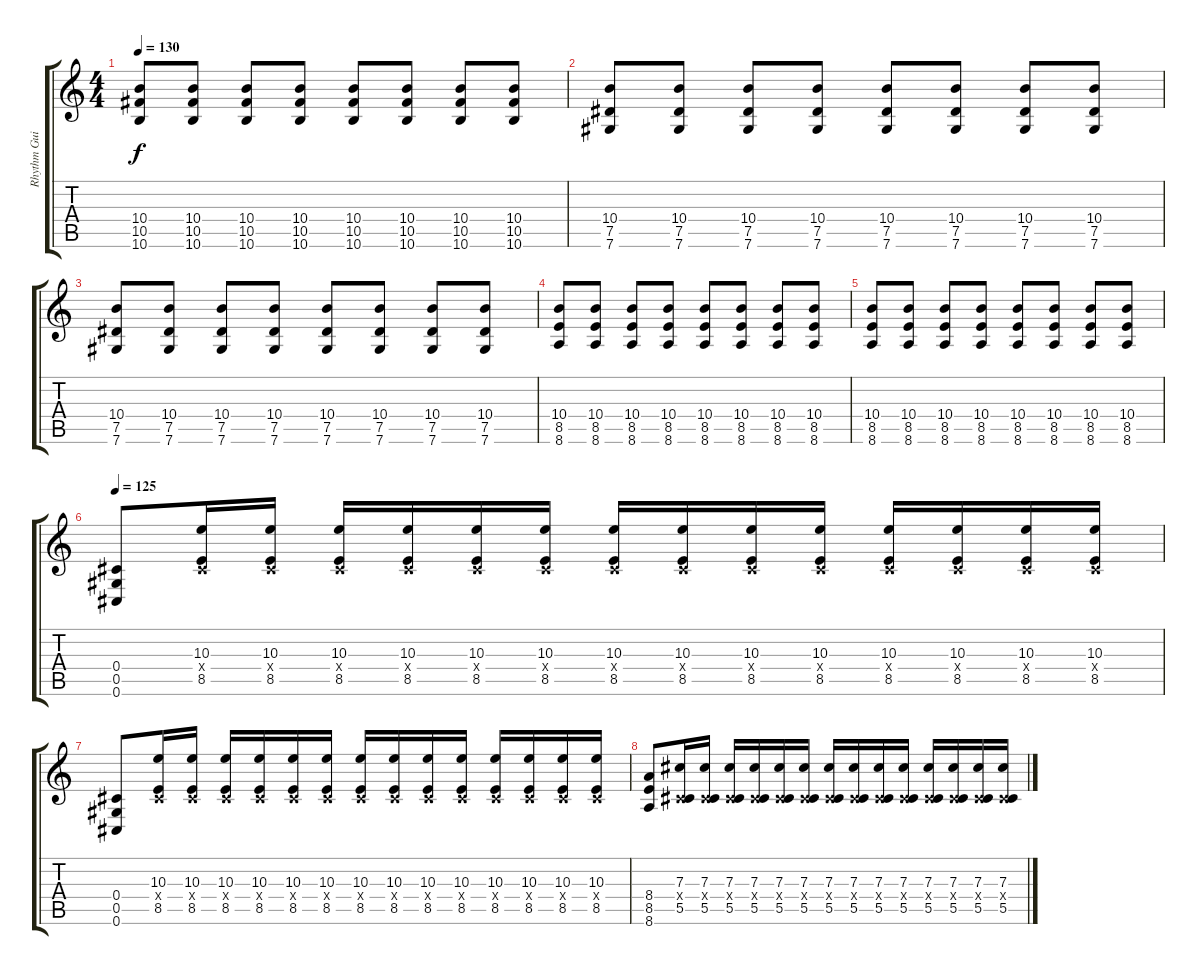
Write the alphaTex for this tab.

\track ("Rhythm Guitar - Johnny Franck" "Rhythm Gui") {instrument distortionguitar}
\staff {score tabs}
\tuning (Eb4 Bb3 Gb3 Db3 Ab2 Db2) {hide}
\ts (4 4)
\tempo 130
\clef g2
\ks c
(10.4 10.5 10.6).8{dy f} (10.4 10.5 10.6).8 (10.4 10.5 10.6).8 (10.4 10.5 10.6).8 (10.4 10.5 10.6).8 (10.4 10.5 10.6).8 (10.4 10.5 10.6).8 (10.4 10.5 10.6).8 |
(10.4 7.5 7.6).8 (10.4 7.5 7.6).8 (10.4 7.5 7.6).8 (10.4 7.5 7.6).8 (10.4 7.5 7.6).8 (10.4 7.5 7.6).8 (10.4 7.5 7.6).8 (10.4 7.5 7.6).8 |
(10.4 7.5 7.6).8 (10.4 7.5 7.6).8 (10.4 7.5 7.6).8 (10.4 7.5 7.6).8 (10.4 7.5 7.6).8 (10.4 7.5 7.6).8 (10.4 7.5 7.6).8 (10.4 7.5 7.6).8 |
(10.4 8.5 8.6).8 (10.4 8.5 8.6).8 (10.4 8.5 8.6).8 (10.4 8.5 8.6).8 (10.4 8.5 8.6).8 (10.4 8.5 8.6).8 (10.4 8.5 8.6).8 (10.4 8.5 8.6).8 |
(10.4 8.5 8.6).8 (10.4 8.5 8.6).8 (10.4 8.5 8.6).8 (10.4 8.5 8.6).8 (10.4 8.5 8.6).8 (10.4 8.5 8.6).8 (10.4 8.5 8.6).8 (10.4 8.5 8.6).8 |
\tempo 125
(0.4 0.5 0.6).8 (10.3 0.4{x} 8.5).16 (10.3 0.4{x} 8.5).16 (10.3 0.4{x} 8.5).16 (10.3 0.4{x} 8.5).16 (10.3 0.4{x} 8.5).16 (10.3 0.4{x} 8.5).16 (10.3 0.4{x} 8.5).16 (10.3 0.4{x} 8.5).16 (10.3 0.4{x} 8.5).16 (10.3 0.4{x} 8.5).16 (10.3 0.4{x} 8.5).16 (10.3 0.4{x} 8.5).16 (10.3 0.4{x} 8.5).16 (10.3 0.4{x} 8.5).16 |
(0.4 0.5 0.6).8 (10.3 0.4{x} 8.5).16 (10.3 0.4{x} 8.5).16 (10.3 0.4{x} 8.5).16 (10.3 0.4{x} 8.5).16 (10.3 0.4{x} 8.5).16 (10.3 0.4{x} 8.5).16 (10.3 0.4{x} 8.5).16 (10.3 0.4{x} 8.5).16 (10.3 0.4{x} 8.5).16 (10.3 0.4{x} 8.5).16 (10.3 0.4{x} 8.5).16 (10.3 0.4{x} 8.5).16 (10.3 0.4{x} 8.5).16 (10.3 0.4{x} 8.5).16 |
(8.4 8.5 8.6).8 (7.3 0.4{x} 5.5).16 (7.3 0.4{x} 5.5).16 (7.3 0.4{x} 5.5).16 (7.3 0.4{x} 5.5).16 (7.3 0.4{x} 5.5).16 (7.3 0.4{x} 5.5).16 (7.3 0.4{x} 5.5).16 (7.3 0.4{x} 5.5).16 (7.3 0.4{x} 5.5).16 (7.3 0.4{x} 5.5).16 (7.3 0.4{x} 5.5).16 (7.3 0.4{x} 5.5).16 (7.3 0.4{x} 5.5).16 (7.3 0.4{x} 5.5).16
